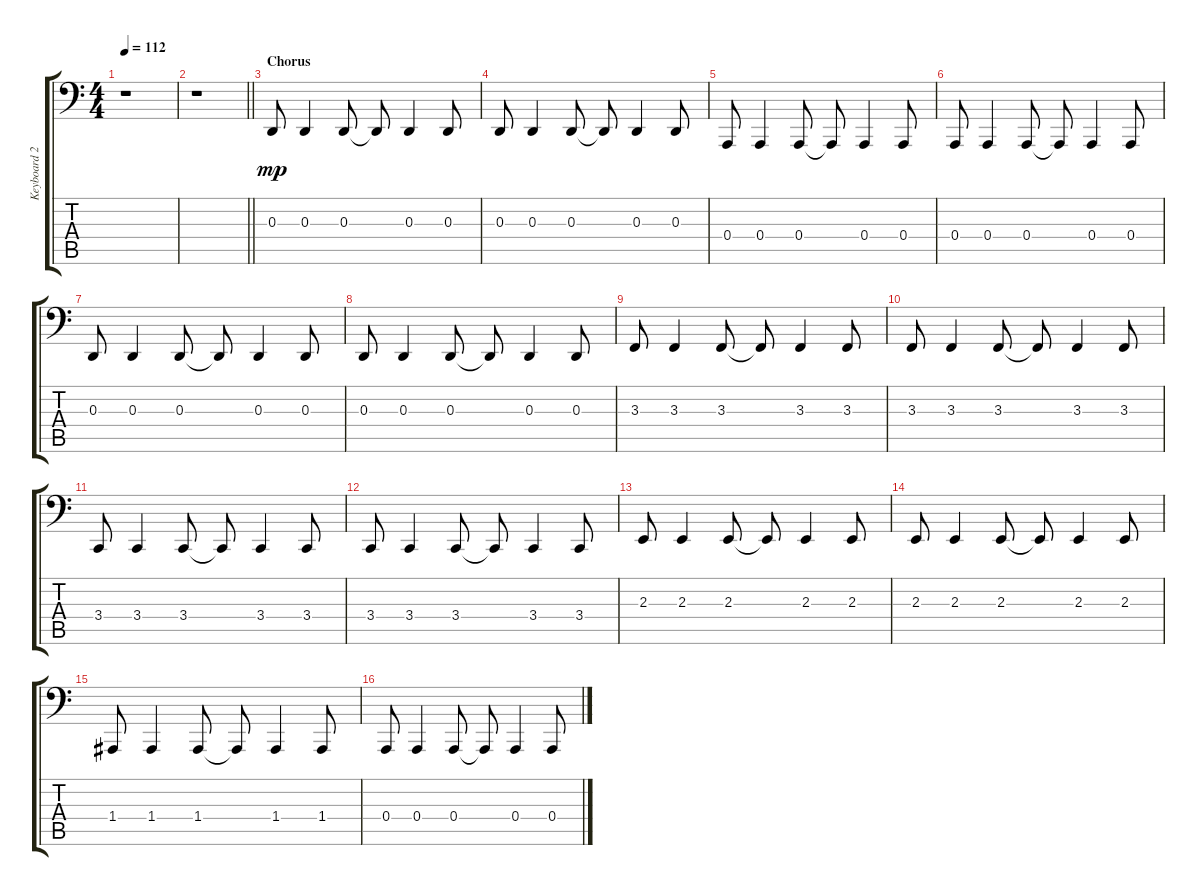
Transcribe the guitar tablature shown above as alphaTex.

\track ("Keyboard 2 (elec.) (LH)" "Keyboard 2") {instrument electricgrandpiano}
\staff {score tabs}
\tuning (C3 G2 D2 A1 E1 B0) {hide}
\ts (4 4)
\tempo 112
\clef f4
\ks c
r.1{dy mp} |
\barLineRight lightlight
r.1 |
\section ("" "Chorus")
0.3.8 0.3.4 0.3.8 0.3{t}.8 0.3.4 0.3.8 |
0.3.8 0.3.4 0.3.8 0.3{t}.8 0.3.4 0.3.8 |
0.4.8 0.4.4 0.4.8 0.4{t}.8 0.4.4 0.4.8 |
0.4.8 0.4.4 0.4.8 0.4{t}.8 0.4.4 0.4.8 |
0.3.8 0.3.4 0.3.8 0.3{t}.8 0.3.4 0.3.8 |
0.3.8 0.3.4 0.3.8 0.3{t}.8 0.3.4 0.3.8 |
3.3.8 3.3.4 3.3.8 3.3{t}.8 3.3.4 3.3.8 |
3.3.8 3.3.4 3.3.8 3.3{t}.8 3.3.4 3.3.8 |
3.4.8 3.4.4 3.4.8 3.4{t}.8 3.4.4 3.4.8 |
3.4.8 3.4.4 3.4.8 3.4{t}.8 3.4.4 3.4.8 |
2.3.8 2.3.4 2.3.8 2.3{t}.8 2.3.4 2.3.8 |
2.3.8 2.3.4 2.3.8 2.3{t}.8 2.3.4 2.3.8 |
1.4.8 1.4.4 1.4.8 1.4{t}.8 1.4.4 1.4.8 |
0.4.8 0.4.4 0.4.8 0.4{t}.8 0.4.4 0.4.8
